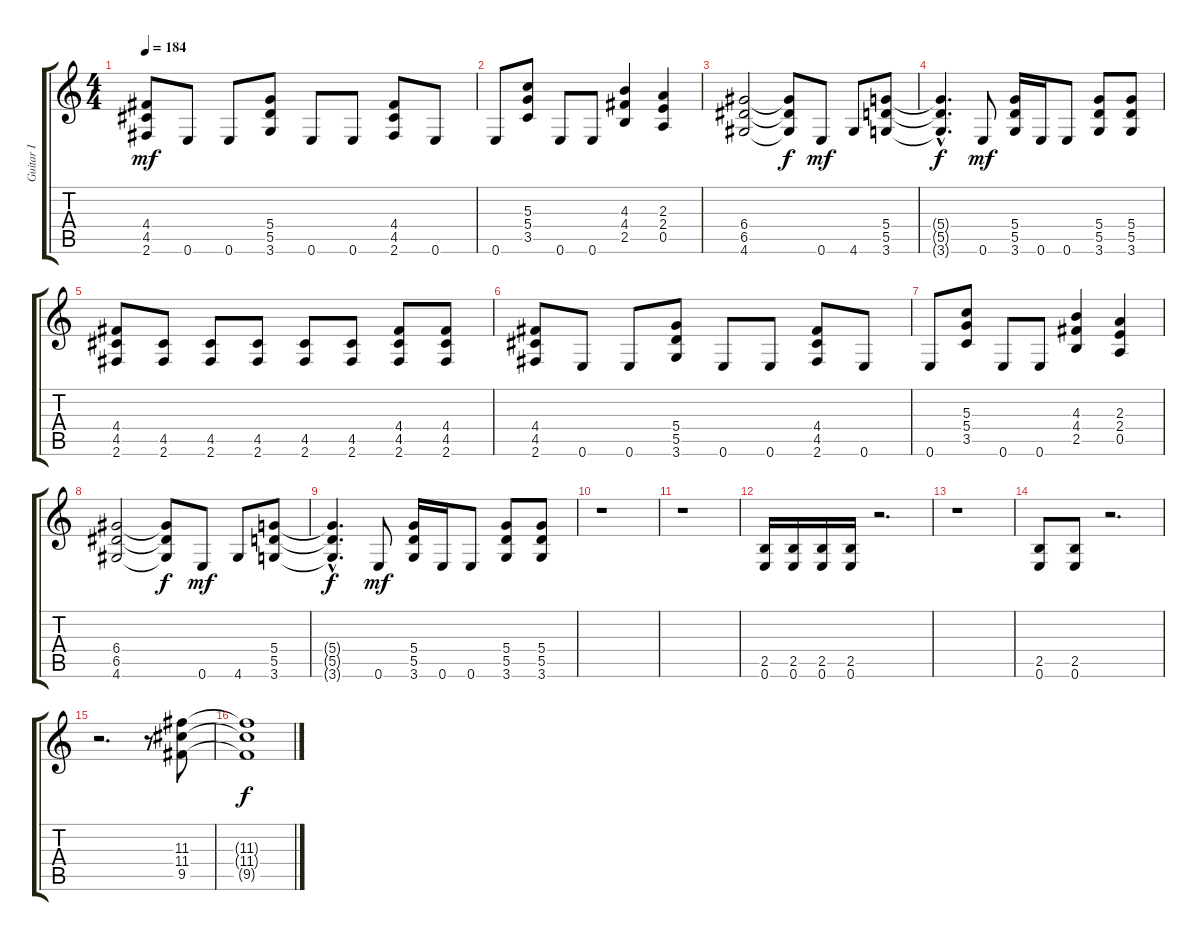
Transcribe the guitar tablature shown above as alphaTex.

\track ("Guitar I" "Guitar I") {instrument distortionguitar}
\staff {score tabs}
\tuning (E4 B3 G3 D3 A2 E2) {hide}
\ts (4 4)
\tempo 184
\clef g2
\ks c
(4.4 4.5 2.6).8{dy mf} 0.6.8 0.6.8 (5.4 5.5 3.6).8 0.6.8 0.6.8 (4.4 4.5 2.6).8 0.6.8 |
0.6.8 (5.3 5.4 3.5).8 0.6.8 0.6.8 (4.3 4.4 2.5).4 (2.3 2.4 0.5).4 |
(6.4 6.5 4.6).2 (6.4{t} 6.5{t} 4.6{t}).8{dy f} 0.6.8{dy mf} 4.6.8 (5.4 5.5 3.6).8 |
(5.4{hac t} 5.5{hac t} 3.6{hac t}).4{d dy f} 0.6.8{dy mf} (5.4 5.5 3.6).16 0.6.16 0.6.8 (5.4 5.5 3.6).8 (5.4 5.5 3.6).8 |
(4.4 4.5 2.6).8 (4.5 2.6).8 (4.5 2.6).8 (4.5 2.6).8 (4.5 2.6).8 (4.5 2.6).8 (4.4 4.5 2.6).8 (4.4 4.5 2.6).8 |
(4.4 4.5 2.6).8 0.6.8 0.6.8 (5.4 5.5 3.6).8 0.6.8 0.6.8 (4.4 4.5 2.6).8 0.6.8 |
0.6.8 (5.3 5.4 3.5).8 0.6.8 0.6.8 (4.3 4.4 2.5).4 (2.3 2.4 0.5).4 |
(6.4 6.5 4.6).2 (6.4{t} 6.5{t} 4.6{t}).8{dy f} 0.6.8{dy mf} 4.6.8 (5.4 5.5 3.6).8 |
(5.4{hac t} 5.5{hac t} 3.6{hac t}).4{d dy f} 0.6.8{dy mf} (5.4 5.5 3.6).16 0.6.16 0.6.8 (5.4 5.5 3.6).8 (5.4 5.5 3.6).8 |
r.1 |
r.1 |
(2.5 0.6).16 (2.5 0.6).16 (2.5 0.6).16 (2.5 0.6).16 r.2{d} |
r.1 |
(2.5 0.6).8 (2.5 0.6).8 r.2{d} |
r.2{d} r.8 (11.3 11.4 9.5).8 |
(11.3{t} 11.4{t} 9.5{t}).1{dy f}
